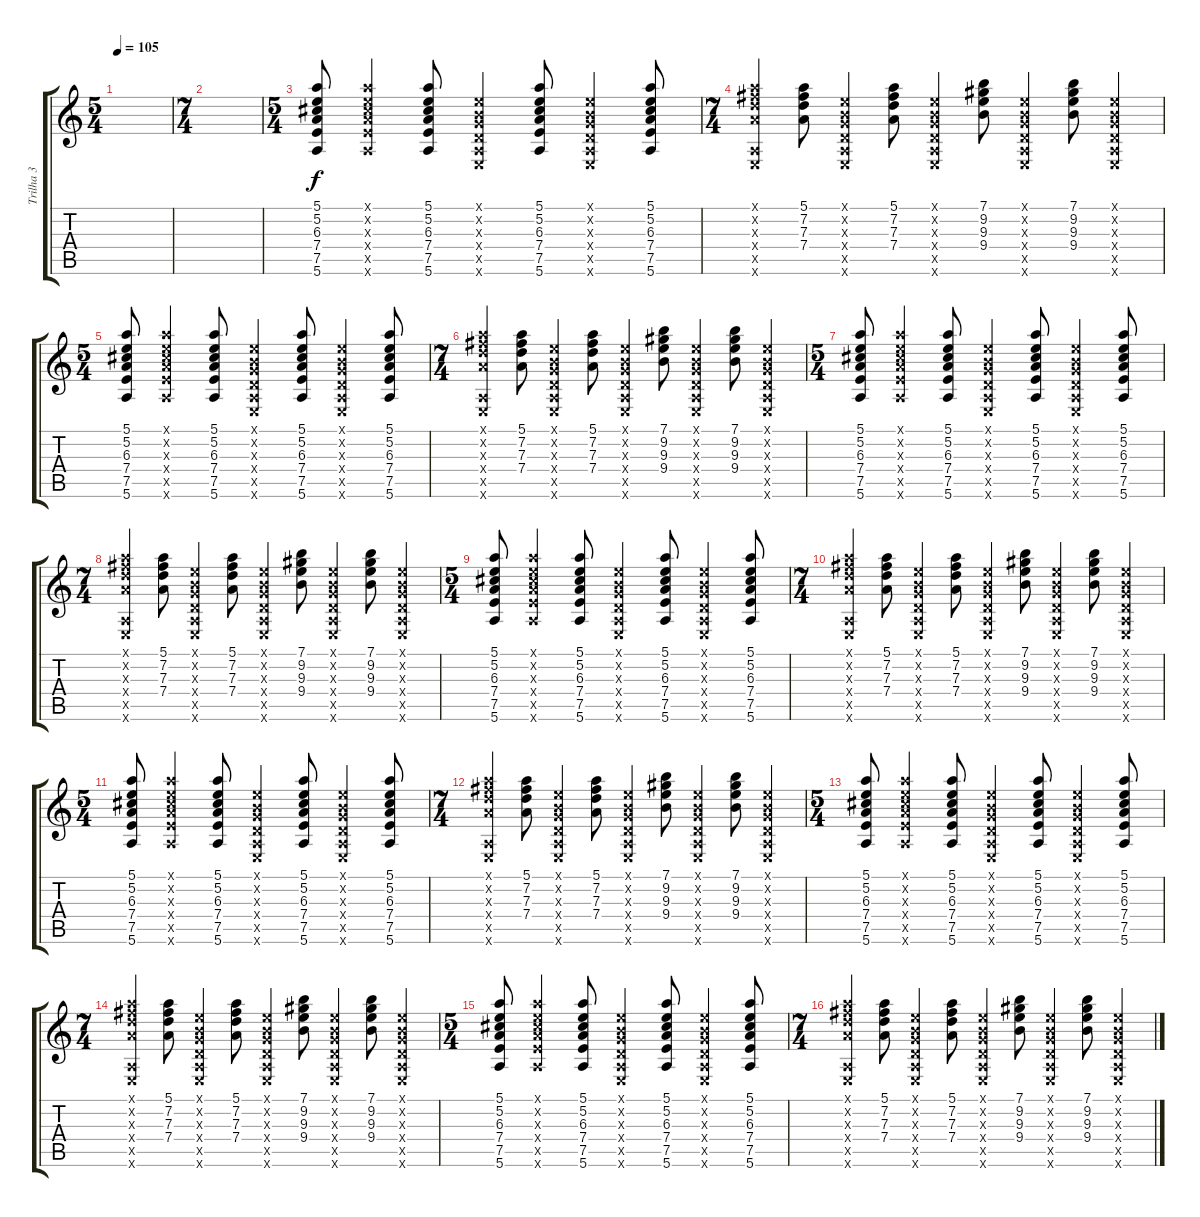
\track ("Trilha 3" "Trilha 3") {instrument electricguitarmuted}
\staff {score tabs}
\tuning (E4 B3 G3 D3 A2 E2) {hide}
\ts (5 4)
\tempo 105
\clef g2
\ks c
|
\ts (7 4)
|
\ts (5 4)
(5.1 5.2 6.3 7.4 7.5 5.6).8 (5.1{x} 5.2{x} 6.3{x} 7.4{x} 7.5{x} 5.6{x}).4 (5.1 5.2 6.3 7.4 7.5 5.6).8 (0.1{x} 0.2{x} 0.3{x} 0.4{x} 0.5{x} 0.6{x}).4 (5.1 5.2 6.3 7.4 7.5 5.6).8 (0.1{x} 0.2{x} 0.3{x} 0.4{x} 0.5{x} 0.6{x}).4 (5.1 5.2 6.3 7.4 7.5 5.6).8 |
\ts (7 4)
(5.1{x} 7.2{x} 7.3{x} 7.4{x} 0.5{x} 0.6{x}).4 (5.1 7.2 7.3 7.4).8 (0.1{x} 0.2{x} 0.3{x} 0.4{x} 0.5{x} 0.6{x}).4 (5.1 7.2 7.3 7.4).8 (0.1{x} 0.2{x} 0.3{x} 0.4{x} 0.5{x} 0.6{x}).4 (7.1 9.2 9.3 9.4).8 (0.1{x} 0.2{x} 0.3{x} 0.4{x} 0.5{x} 0.6{x}).4 (7.1 9.2 9.3 9.4).8 (0.1{x} 0.2{x} 0.3{x} 0.4{x} 0.5{x} 0.6{x}).4 |
\ts (5 4)
(5.1 5.2 6.3 7.4 7.5 5.6).8 (5.1{x} 5.2{x} 6.3{x} 7.4{x} 7.5{x} 5.6{x}).4 (5.1 5.2 6.3 7.4 7.5 5.6).8 (0.1{x} 0.2{x} 0.3{x} 0.4{x} 0.5{x} 0.6{x}).4 (5.1 5.2 6.3 7.4 7.5 5.6).8 (0.1{x} 0.2{x} 0.3{x} 0.4{x} 0.5{x} 0.6{x}).4 (5.1 5.2 6.3 7.4 7.5 5.6).8 |
\ts (7 4)
(5.1{x} 7.2{x} 7.3{x} 7.4{x} 0.5{x} 0.6{x}).4 (5.1 7.2 7.3 7.4).8 (0.1{x} 0.2{x} 0.3{x} 0.4{x} 0.5{x} 0.6{x}).4 (5.1 7.2 7.3 7.4).8 (0.1{x} 0.2{x} 0.3{x} 0.4{x} 0.5{x} 0.6{x}).4 (7.1 9.2 9.3 9.4).8 (0.1{x} 0.2{x} 0.3{x} 0.4{x} 0.5{x} 0.6{x}).4 (7.1 9.2 9.3 9.4).8 (0.1{x} 0.2{x} 0.3{x} 0.4{x} 0.5{x} 0.6{x}).4 |
\ts (5 4)
(5.1 5.2 6.3 7.4 7.5 5.6).8 (5.1{x} 5.2{x} 6.3{x} 7.4{x} 7.5{x} 5.6{x}).4 (5.1 5.2 6.3 7.4 7.5 5.6).8 (0.1{x} 0.2{x} 0.3{x} 0.4{x} 0.5{x} 0.6{x}).4 (5.1 5.2 6.3 7.4 7.5 5.6).8 (0.1{x} 0.2{x} 0.3{x} 0.4{x} 0.5{x} 0.6{x}).4 (5.1 5.2 6.3 7.4 7.5 5.6).8 |
\ts (7 4)
(5.1{x} 7.2{x} 7.3{x} 7.4{x} 0.5{x} 0.6{x}).4 (5.1 7.2 7.3 7.4).8 (0.1{x} 0.2{x} 0.3{x} 0.4{x} 0.5{x} 0.6{x}).4 (5.1 7.2 7.3 7.4).8 (0.1{x} 0.2{x} 0.3{x} 0.4{x} 0.5{x} 0.6{x}).4 (7.1 9.2 9.3 9.4).8 (0.1{x} 0.2{x} 0.3{x} 0.4{x} 0.5{x} 0.6{x}).4 (7.1 9.2 9.3 9.4).8 (0.1{x} 0.2{x} 0.3{x} 0.4{x} 0.5{x} 0.6{x}).4 |
\ts (5 4)
(5.1 5.2 6.3 7.4 7.5 5.6).8 (5.1{x} 5.2{x} 6.3{x} 7.4{x} 7.5{x} 5.6{x}).4 (5.1 5.2 6.3 7.4 7.5 5.6).8 (0.1{x} 0.2{x} 0.3{x} 0.4{x} 0.5{x} 0.6{x}).4 (5.1 5.2 6.3 7.4 7.5 5.6).8 (0.1{x} 0.2{x} 0.3{x} 0.4{x} 0.5{x} 0.6{x}).4 (5.1 5.2 6.3 7.4 7.5 5.6).8 |
\ts (7 4)
(5.1{x} 7.2{x} 7.3{x} 7.4{x} 0.5{x} 0.6{x}).4 (5.1 7.2 7.3 7.4).8 (0.1{x} 0.2{x} 0.3{x} 0.4{x} 0.5{x} 0.6{x}).4 (5.1 7.2 7.3 7.4).8 (0.1{x} 0.2{x} 0.3{x} 0.4{x} 0.5{x} 0.6{x}).4 (7.1 9.2 9.3 9.4).8 (0.1{x} 0.2{x} 0.3{x} 0.4{x} 0.5{x} 0.6{x}).4 (7.1 9.2 9.3 9.4).8 (0.1{x} 0.2{x} 0.3{x} 0.4{x} 0.5{x} 0.6{x}).4 |
\ts (5 4)
(5.1 5.2 6.3 7.4 7.5 5.6).8 (5.1{x} 5.2{x} 6.3{x} 7.4{x} 7.5{x} 5.6{x}).4 (5.1 5.2 6.3 7.4 7.5 5.6).8 (0.1{x} 0.2{x} 0.3{x} 0.4{x} 0.5{x} 0.6{x}).4 (5.1 5.2 6.3 7.4 7.5 5.6).8 (0.1{x} 0.2{x} 0.3{x} 0.4{x} 0.5{x} 0.6{x}).4 (5.1 5.2 6.3 7.4 7.5 5.6).8 |
\ts (7 4)
(5.1{x} 7.2{x} 7.3{x} 7.4{x} 0.5{x} 0.6{x}).4 (5.1 7.2 7.3 7.4).8 (0.1{x} 0.2{x} 0.3{x} 0.4{x} 0.5{x} 0.6{x}).4 (5.1 7.2 7.3 7.4).8 (0.1{x} 0.2{x} 0.3{x} 0.4{x} 0.5{x} 0.6{x}).4 (7.1 9.2 9.3 9.4).8 (0.1{x} 0.2{x} 0.3{x} 0.4{x} 0.5{x} 0.6{x}).4 (7.1 9.2 9.3 9.4).8 (0.1{x} 0.2{x} 0.3{x} 0.4{x} 0.5{x} 0.6{x}).4 |
\ts (5 4)
(5.1 5.2 6.3 7.4 7.5 5.6).8 (5.1{x} 5.2{x} 6.3{x} 7.4{x} 7.5{x} 5.6{x}).4 (5.1 5.2 6.3 7.4 7.5 5.6).8 (0.1{x} 0.2{x} 0.3{x} 0.4{x} 0.5{x} 0.6{x}).4 (5.1 5.2 6.3 7.4 7.5 5.6).8 (0.1{x} 0.2{x} 0.3{x} 0.4{x} 0.5{x} 0.6{x}).4 (5.1 5.2 6.3 7.4 7.5 5.6).8 |
\ts (7 4)
(5.1{x} 7.2{x} 7.3{x} 7.4{x} 0.5{x} 0.6{x}).4 (5.1 7.2 7.3 7.4).8 (0.1{x} 0.2{x} 0.3{x} 0.4{x} 0.5{x} 0.6{x}).4 (5.1 7.2 7.3 7.4).8 (0.1{x} 0.2{x} 0.3{x} 0.4{x} 0.5{x} 0.6{x}).4 (7.1 9.2 9.3 9.4).8 (0.1{x} 0.2{x} 0.3{x} 0.4{x} 0.5{x} 0.6{x}).4 (7.1 9.2 9.3 9.4).8 (0.1{x} 0.2{x} 0.3{x} 0.4{x} 0.5{x} 0.6{x}).4 |
\ts (5 4)
(5.1 5.2 6.3 7.4 7.5 5.6).8 (5.1{x} 5.2{x} 6.3{x} 7.4{x} 7.5{x} 5.6{x}).4 (5.1 5.2 6.3 7.4 7.5 5.6).8 (0.1{x} 0.2{x} 0.3{x} 0.4{x} 0.5{x} 0.6{x}).4 (5.1 5.2 6.3 7.4 7.5 5.6).8 (0.1{x} 0.2{x} 0.3{x} 0.4{x} 0.5{x} 0.6{x}).4 (5.1 5.2 6.3 7.4 7.5 5.6).8 |
\ts (7 4)
(5.1{x} 7.2{x} 7.3{x} 7.4{x} 0.5{x} 0.6{x}).4 (5.1 7.2 7.3 7.4).8 (0.1{x} 0.2{x} 0.3{x} 0.4{x} 0.5{x} 0.6{x}).4 (5.1 7.2 7.3 7.4).8 (0.1{x} 0.2{x} 0.3{x} 0.4{x} 0.5{x} 0.6{x}).4 (7.1 9.2 9.3 9.4).8 (0.1{x} 0.2{x} 0.3{x} 0.4{x} 0.5{x} 0.6{x}).4 (7.1 9.2 9.3 9.4).8 (0.1{x} 0.2{x} 0.3{x} 0.4{x} 0.5{x} 0.6{x}).4
